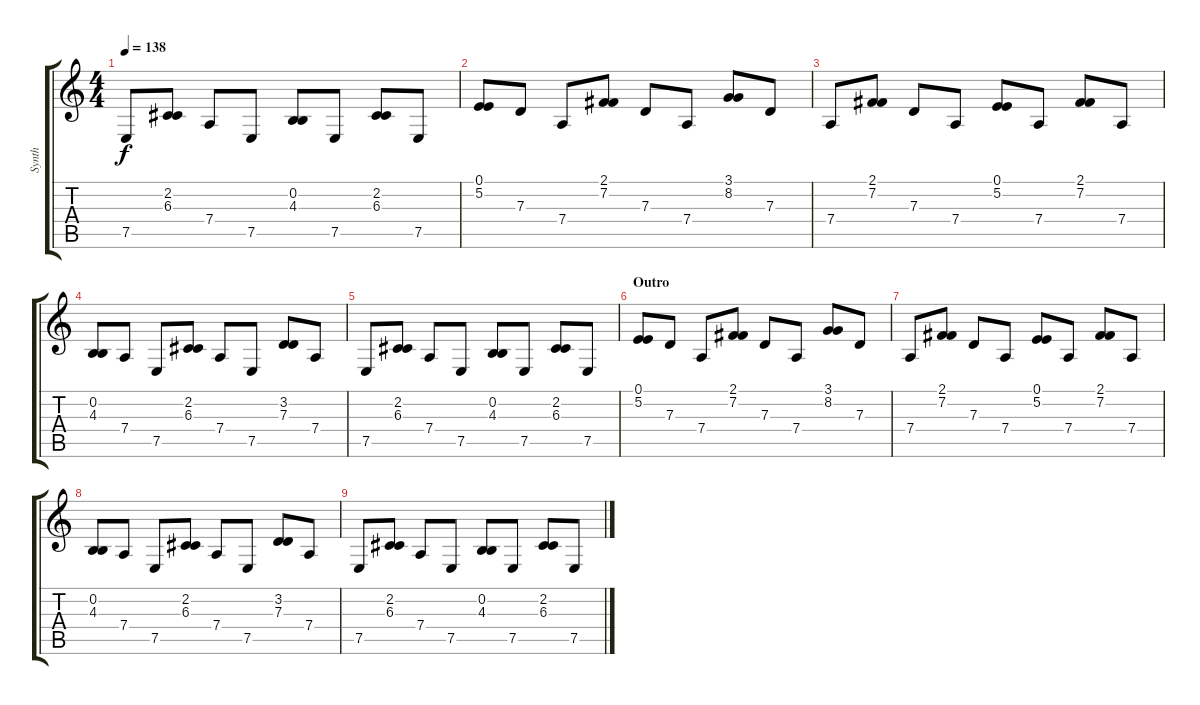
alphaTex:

\track ("Synth" "Synth") {instrument stringensemble1}
\staff {score tabs}
\tuning (E4 B3 G3 D3 A2 E2) {hide}
\ts (4 4)
\tempo 138
\clef g2
\ks c
7.5.8{dy f} (2.2 6.3).8 7.4.8 7.5.8 (0.2 4.3).8 7.5.8 (2.2 6.3).8 7.5.8 |
(0.1 5.2).8 7.3.8 7.4.8 (2.1 7.2).8 7.3.8 7.4.8 (3.1 8.2).8 7.3.8 |
7.4.8 (2.1 7.2).8 7.3.8 7.4.8 (0.1 5.2).8 7.4.8 (2.1 7.2).8 7.4.8 |
(0.2 4.3).8 7.4.8 7.5.8 (2.2 6.3).8 7.4.8 7.5.8 (3.2 7.3).8 7.4.8 |
7.5.8{volume 10} (2.2 6.3).8 7.4.8 7.5.8 (0.2 4.3).8 7.5.8 (2.2 6.3).8 7.5.8 |
\section ("" "Outro")
(0.1 5.2).8{volume 7} 7.3.8 7.4.8 (2.1 7.2).8 7.3.8 7.4.8 (3.1 8.2).8 7.3.8 |
7.4.8{volume 4} (2.1 7.2).8 7.3.8 7.4.8 (0.1 5.2).8 7.4.8 (2.1 7.2).8 7.4.8 |
(0.2 4.3).8{volume 1} 7.4.8 7.5.8 (2.2 6.3).8 7.4.8 7.5.8 (3.2 7.3).8 7.4.8 |
7.5.8{volume 0} (2.2 6.3).8 7.4.8 7.5.8 (0.2 4.3).8 7.5.8 (2.2 6.3).8 7.5.8
